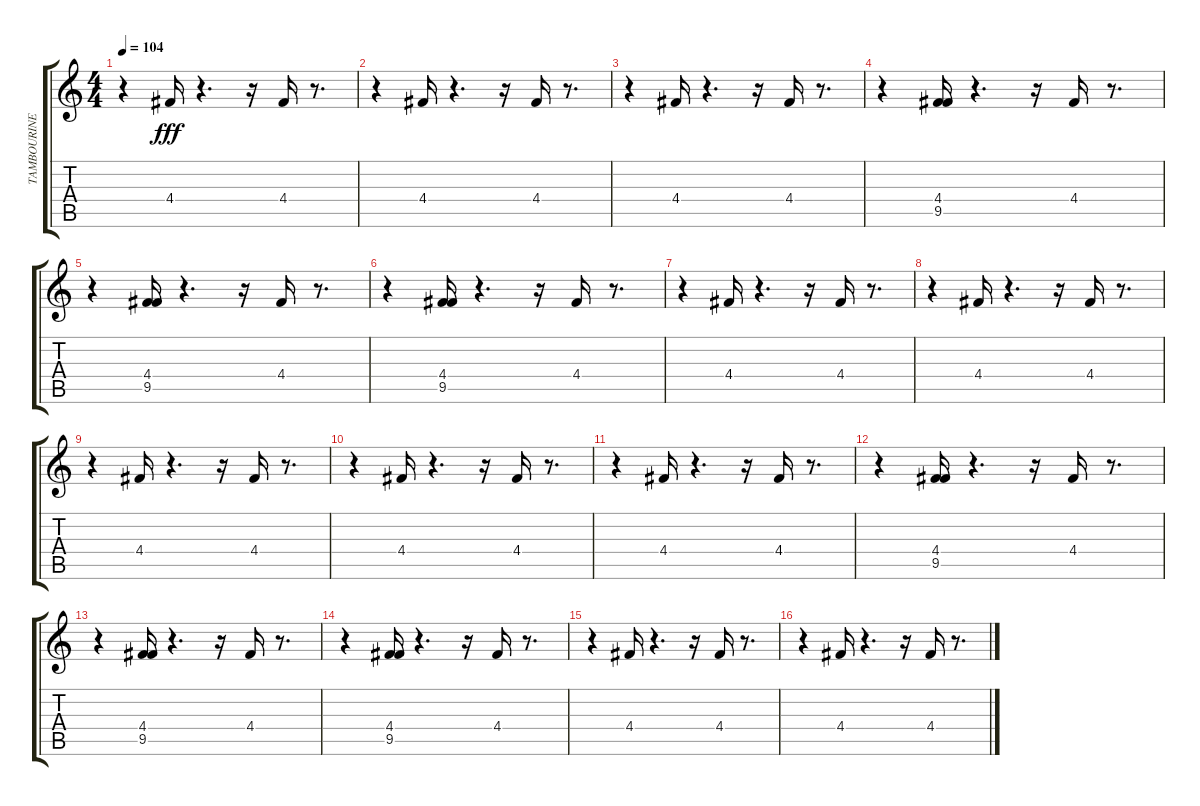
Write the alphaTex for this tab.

\track ("TAMBOURINE" "TAMBOURINE") {instrument acousticguitarsteel}
\staff {score tabs}
\tuning (E4 B3 G3 D3 A2 E2) {hide}
\ts (4 4)
\tempo 104
\clef g2
\ks c
r.4{dy fff} 4.4.16 r.4{d} r.16 4.4.16 r.8{d} |
r.4 4.4.16 r.4{d} r.16 4.4.16 r.8{d} |
r.4 4.4.16 r.4{d} r.16 4.4.16 r.8{d} |
r.4 (4.4 9.5).16 r.4{d} r.16 4.4.16 r.8{d} |
r.4 (4.4 9.5).16 r.4{d} r.16 4.4.16 r.8{d} |
r.4 (4.4 9.5).16 r.4{d} r.16 4.4.16 r.8{d} |
r.4 4.4.16 r.4{d} r.16 4.4.16 r.8{d} |
r.4 4.4.16 r.4{d} r.16 4.4.16 r.8{d} |
r.4 4.4.16 r.4{d} r.16 4.4.16 r.8{d} |
r.4 4.4.16 r.4{d} r.16 4.4.16 r.8{d} |
r.4 4.4.16 r.4{d} r.16 4.4.16 r.8{d} |
r.4 (4.4 9.5).16 r.4{d} r.16 4.4.16 r.8{d} |
r.4 (4.4 9.5).16 r.4{d} r.16 4.4.16 r.8{d} |
r.4 (4.4 9.5).16 r.4{d} r.16 4.4.16 r.8{d} |
r.4 4.4.16 r.4{d} r.16 4.4.16 r.8{d} |
r.4 4.4.16 r.4{d} r.16 4.4.16 r.8{d}
